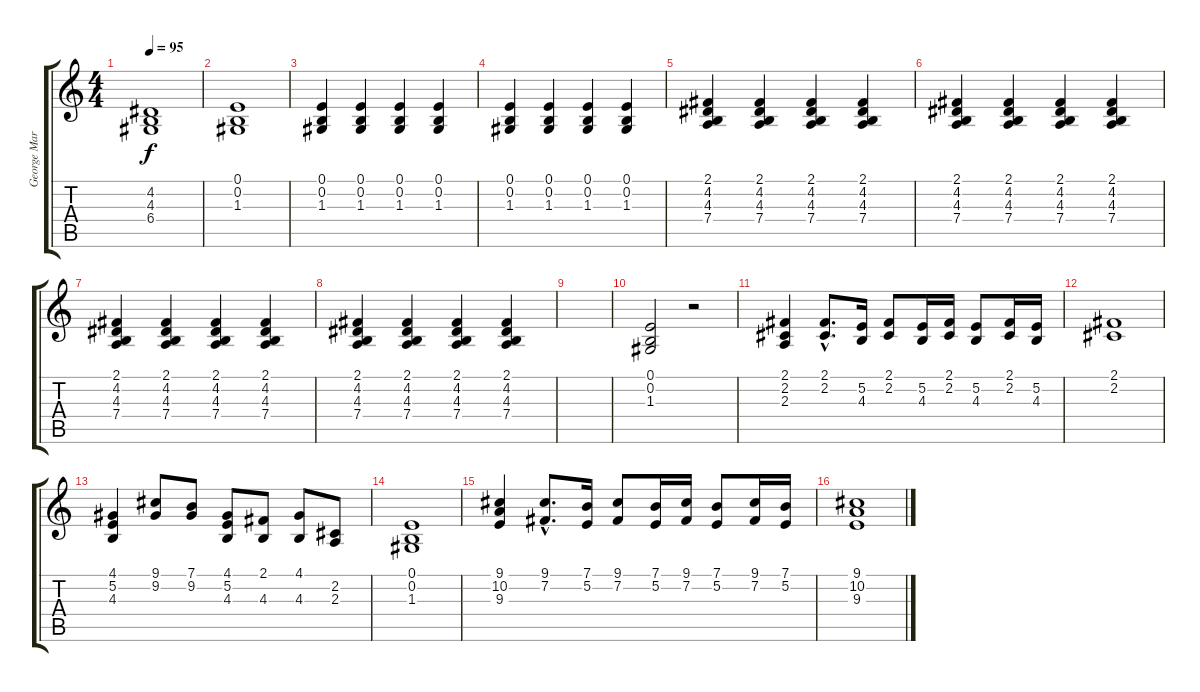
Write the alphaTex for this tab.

\track ("George Martin" "George Mar") {instrument electricpiano1}
\staff {score tabs}
\tuning (E4 B3 G3 D3 A2 E2) {hide}
\ts (4 4)
\tempo 95
\clef g2
\ks c
(4.2 4.3 6.4).1{dy f} |
(0.1 0.2 1.3).1 |
(0.1 0.2 1.3).4{volume 10 instrument electricpiano1} (0.1 0.2 1.3).4 (0.1 0.2 1.3).4 (0.1 0.2 1.3).4 |
(0.1 0.2 1.3).4 (0.1 0.2 1.3).4 (0.1 0.2 1.3).4 (0.1 0.2 1.3).4 |
(2.1 4.2 4.3 7.4).4 (2.1 4.2 4.3 7.4).4 (2.1 4.2 4.3 7.4).4 (2.1 4.2 4.3 7.4).4 |
(2.1 4.2 4.3 7.4).4 (2.1 4.2 4.3 7.4).4 (2.1 4.2 4.3 7.4).4 (2.1 4.2 4.3 7.4).4 |
(2.1 4.2 4.3 7.4).4 (2.1 4.2 4.3 7.4).4 (2.1 4.2 4.3 7.4).4 (2.1 4.2 4.3 7.4).4 |
(2.1 4.2 4.3 7.4).4 (2.1 4.2 4.3 7.4).4 (2.1 4.2 4.3 7.4).4 (2.1 4.2 4.3 7.4).4 |
|
(0.1 0.2 1.3).2 r.2 |
(2.1 2.2 2.3).4 (2.1{hac} 2.2{hac}).8{d} (5.2 4.3).16 (2.1 2.2).8 (5.2 4.3).16 (2.1 2.2).16 (5.2 4.3).8 (2.1 2.2).16 (5.2 4.3).16 |
(2.1 2.2).1 |
(4.1 5.2 4.3).4 (9.1 9.2).8 (7.1 9.2).8 (4.1 5.2 4.3).8 (2.1 4.3).8 (4.1 4.3).8 (2.2 2.3).8 |
(0.1 0.2 1.3).1 |
(9.1 10.2 9.3).4 (9.1{hac} 7.2{hac}).8{d} (7.1 5.2).16 (9.1 7.2).8 (7.1 5.2).16 (9.1 7.2).16 (7.1 5.2).8 (9.1 7.2).16 (7.1 5.2).16 |
(9.1 10.2 9.3).1
